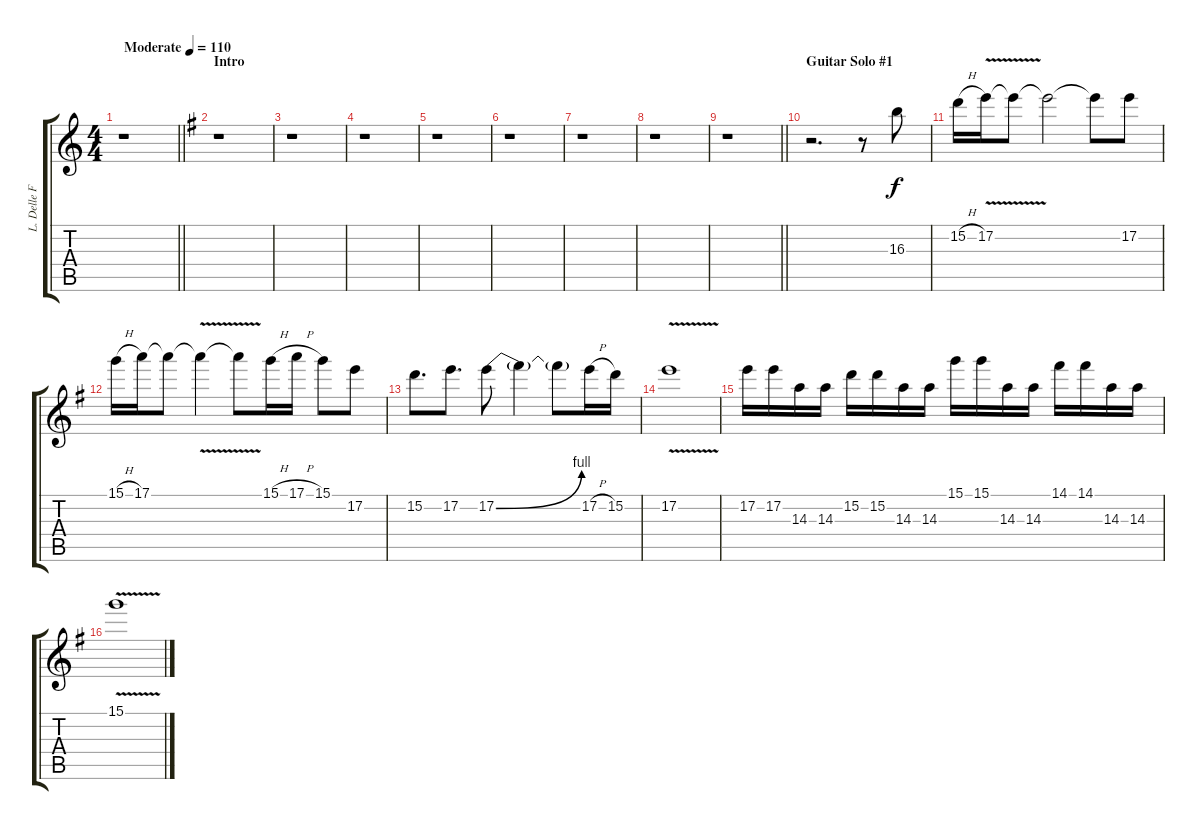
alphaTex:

\track ("L. Delle Fave (Guitar Lead)" "L. Delle F") {instrument overdrivenguitar}
\staff {score tabs}
\tuning (E4 B3 G3 D3 A2 E2) {hide}
\ts (4 4)
\tempo (110 "Moderate")
\clef g2
\barLineRight lightlight
\ks c
r.1{dy f instrument overdrivenguitar} |
\section ("" "Intro")
\ks eminor
r.1 |
r.1 |
r.1 |
r.1 |
r.1 |
r.1 |
r.1 |
\barLineRight lightlight
r.1 |
\section ("" "Guitar Solo #1")
r.2{d} r.8 16.3.8 |
15.2{h}.16 17.2{v}.16 17.2{t}.8 17.2{t}.2 17.2{t}.8 17.2.8 |
15.1{h}.16 17.1.16 17.1{t}.8 17.1{v t}.4 17.1{t}.8 15.1{h}.16 17.1{h}.16 15.1.8 17.2.8 |
15.2.8{d} 17.2.8{d} 17.2{be (bend 0 0 60 4)}.8 17.2{t}.4 17.2{t}.8 17.2{h}.16 15.2.16 |
17.2{v}.1 |
17.2.16 17.2.16 14.3.16 14.3.16 15.2.16 15.2.16 14.3.16 14.3.16 15.1.16 15.1.16 14.3.16 14.3.16 14.1.16 14.1.16 14.3.16 14.3.16 |
15.1{v}.1
